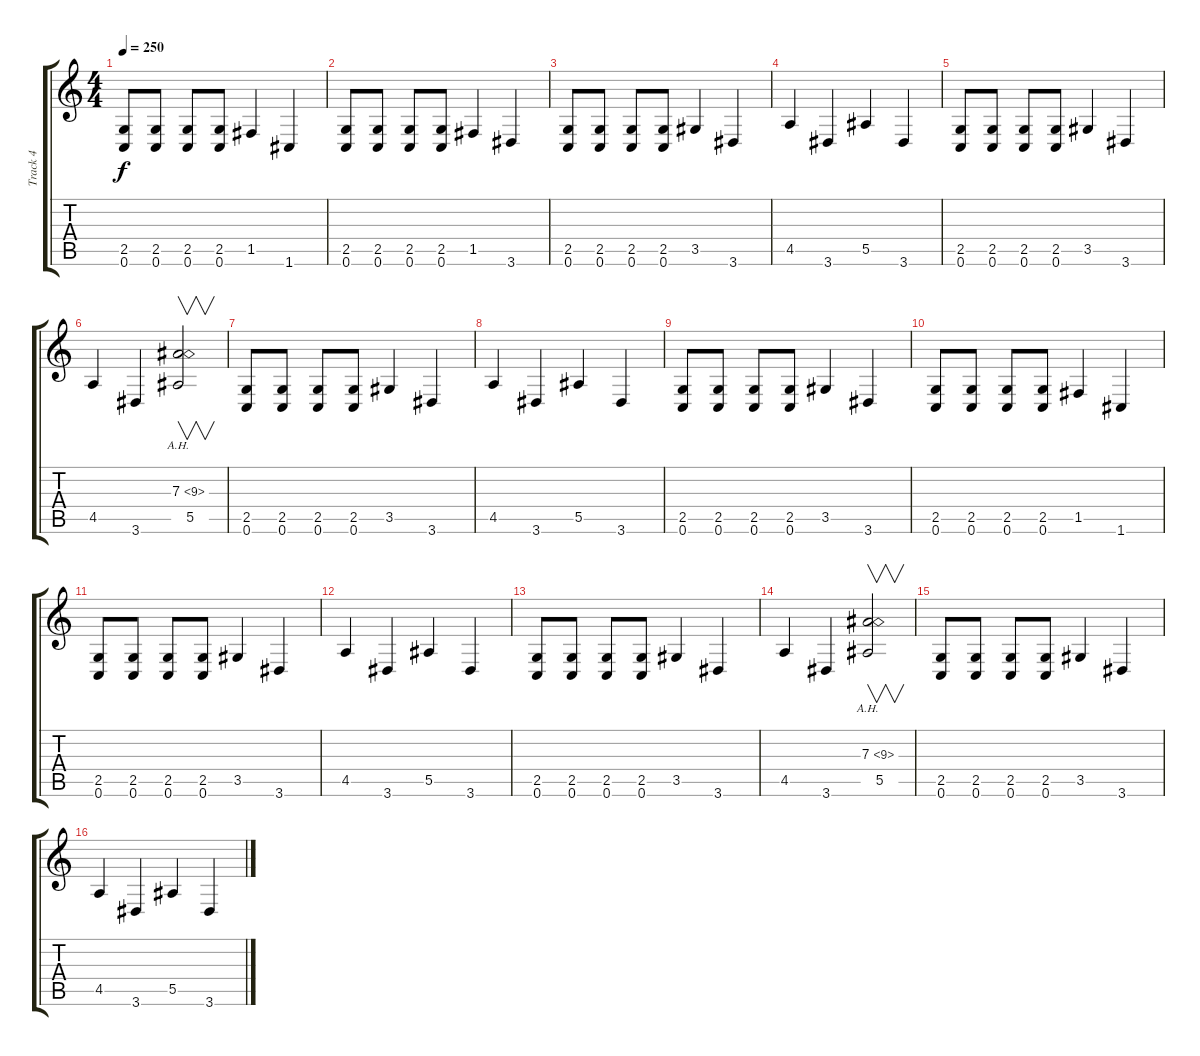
\track ("Track 4" "Track 4") {instrument distortionguitar}
\staff {score tabs}
\tuning (C4 G3 Eb3 Bb2 F2 C2) {hide}
\ts (4 4)
\tempo 250
\clef g2
\ks c
(2.5 0.6).8{dy f} (2.5 0.6).8 (2.5 0.6).8 (2.5 0.6).8 1.5.4 1.6.4 |
(2.5 0.6).8 (2.5 0.6).8 (2.5 0.6).8 (2.5 0.6).8 1.5.4 3.6.4 |
(2.5 0.6).8 (2.5 0.6).8 (2.5 0.6).8 (2.5 0.6).8 3.5.4 3.6.4 |
4.5.4 3.6.4 5.5.4 3.6.4 |
(2.5 0.6).8 (2.5 0.6).8 (2.5 0.6).8 (2.5 0.6).8 3.5.4 3.6.4 |
4.5.4 3.6.4 (7.3{ah 2} 5.5).2{v} |
(2.5 0.6).8 (2.5 0.6).8 (2.5 0.6).8 (2.5 0.6).8 3.5.4 3.6.4 |
4.5.4 3.6.4 5.5.4 3.6.4 |
(2.5 0.6).8 (2.5 0.6).8 (2.5 0.6).8 (2.5 0.6).8 3.5.4 3.6.4 |
(2.5 0.6).8 (2.5 0.6).8 (2.5 0.6).8 (2.5 0.6).8 1.5.4 1.6.4 |
(2.5 0.6).8 (2.5 0.6).8 (2.5 0.6).8 (2.5 0.6).8 3.5.4 3.6.4 |
4.5.4 3.6.4 5.5.4 3.6.4 |
(2.5 0.6).8 (2.5 0.6).8 (2.5 0.6).8 (2.5 0.6).8 3.5.4 3.6.4 |
4.5.4 3.6.4 (7.3{ah 2} 5.5).2{v} |
(2.5 0.6).8 (2.5 0.6).8 (2.5 0.6).8 (2.5 0.6).8 3.5.4 3.6.4 |
4.5.4 3.6.4 5.5.4 3.6.4
